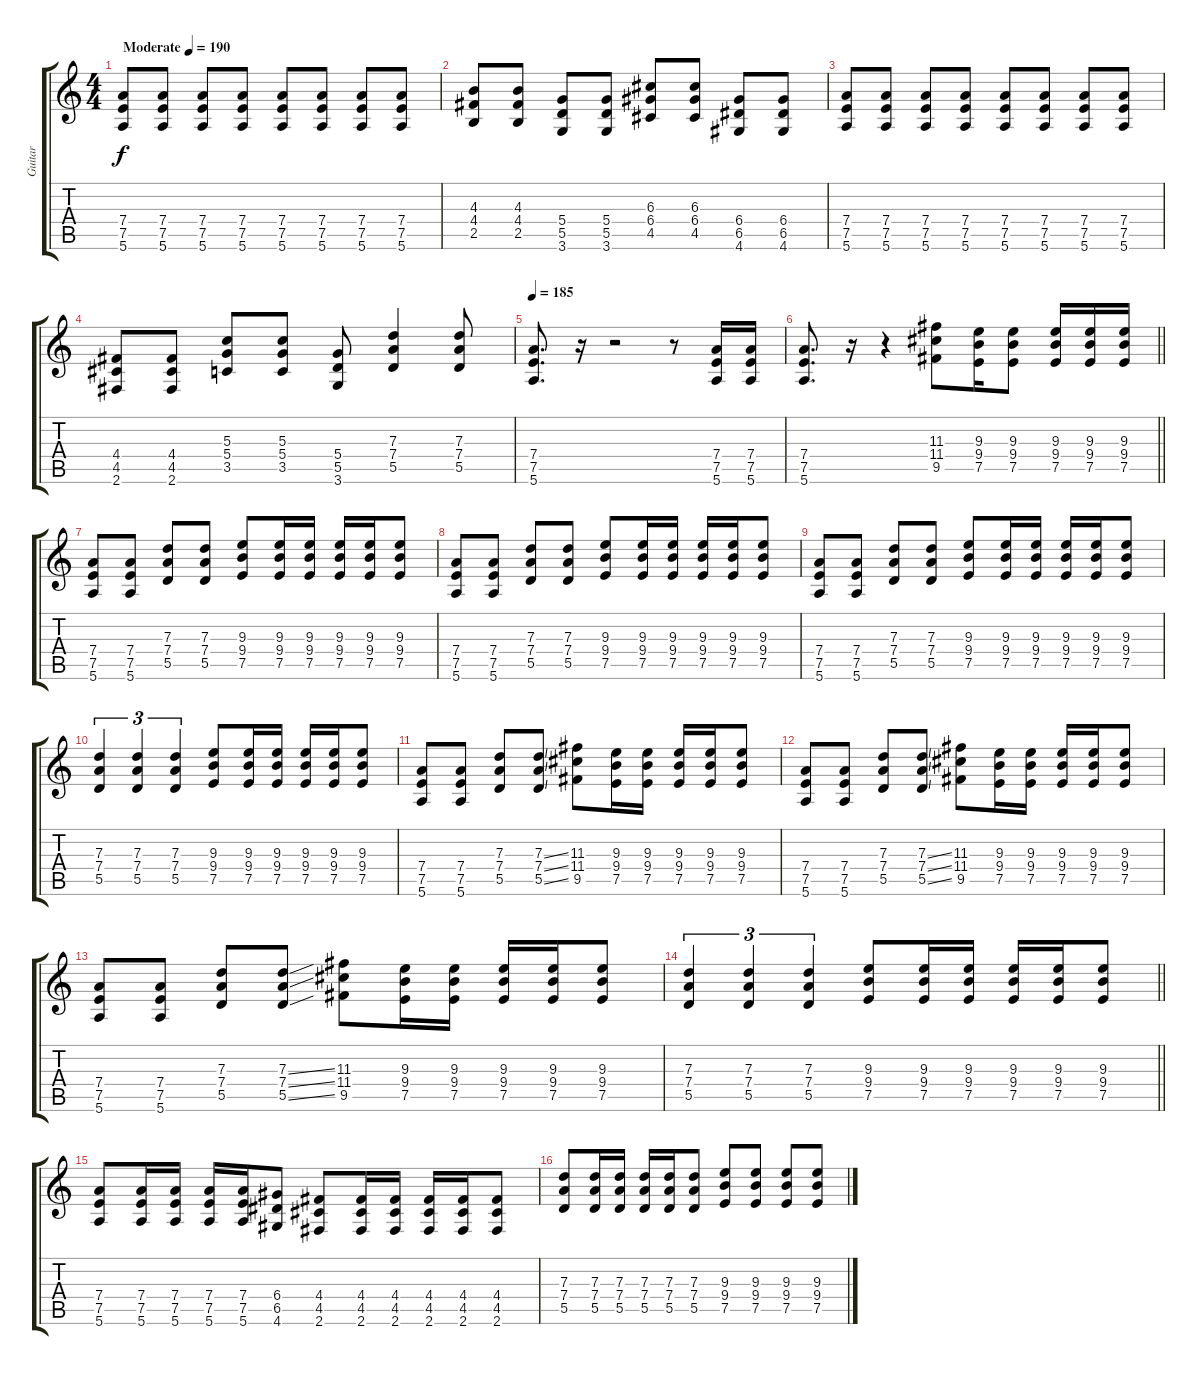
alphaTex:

\track ("Guitar" "Guitar") {instrument distortionguitar}
\staff {score tabs}
\tuning (E4 B3 G3 D3 A2 E2) {hide}
\ts (4 4)
\tempo (190 "Moderate")
\clef g2
\ks c
(7.4 7.5 5.6).8{dy f instrument distortionguitar} (7.4 7.5 5.6).8 (7.4 7.5 5.6).8 (7.4 7.5 5.6).8 (7.4 7.5 5.6).8 (7.4 7.5 5.6).8 (7.4 7.5 5.6).8 (7.4 7.5 5.6).8 |
(4.3 4.4 2.5).8 (4.3 4.4 2.5).8 (5.4 5.5 3.6).8 (5.4 5.5 3.6).8 (6.3 6.4 4.5).8 (6.3 6.4 4.5).8 (6.4 6.5 4.6).8 (6.4 6.5 4.6).8 |
(7.4 7.5 5.6).8 (7.4 7.5 5.6).8 (7.4 7.5 5.6).8 (7.4 7.5 5.6).8 (7.4 7.5 5.6).8 (7.4 7.5 5.6).8 (7.4 7.5 5.6).8 (7.4 7.5 5.6).8 |
(4.4 4.5 2.6).8 (4.4 4.5 2.6).8 (5.3 5.4 3.5).8 (5.3 5.4 3.5).8 (5.4 5.5 3.6).8 (7.3 7.4 5.5).4 (7.3 7.4 5.5).8 |
\tempo 185
(7.4 7.5 5.6).8{d} r.16 r.2 r.8 (7.4 7.5 5.6).16 (7.4 7.5 5.6).16 |
\barLineRight lightlight
(7.4 7.5 5.6).8{d} r.16 r.4 (11.3 11.4 9.5).8 (9.3 9.4 7.5).16 (9.3 9.4 7.5).8 (9.3 9.4 7.5).16 (9.3 9.4 7.5).16 (9.3 9.4 7.5).16 |
\section ("" "")
(7.4 7.5 5.6).8 (7.4 7.5 5.6).8 (7.3 7.4 5.5).8 (7.3 7.4 5.5).8 (9.3 9.4 7.5).8 (9.3 9.4 7.5).16 (9.3 9.4 7.5).16 (9.3 9.4 7.5).16 (9.3 9.4 7.5).16 (9.3 9.4 7.5).8 |
(7.4 7.5 5.6).8 (7.4 7.5 5.6).8 (7.3 7.4 5.5).8 (7.3 7.4 5.5).8 (9.3 9.4 7.5).8 (9.3 9.4 7.5).16 (9.3 9.4 7.5).16 (9.3 9.4 7.5).16 (9.3 9.4 7.5).16 (9.3 9.4 7.5).8 |
(7.4 7.5 5.6).8 (7.4 7.5 5.6).8 (7.3 7.4 5.5).8 (7.3 7.4 5.5).8 (9.3 9.4 7.5).8 (9.3 9.4 7.5).16 (9.3 9.4 7.5).16 (9.3 9.4 7.5).16 (9.3 9.4 7.5).16 (9.3 9.4 7.5).8 |
(7.3 7.4 5.5).4{tu (3 2)} (7.3 7.4 5.5).4{tu (3 2)} (7.3 7.4 5.5).4{tu (3 2)} (9.3 9.4 7.5).8 (9.3 9.4 7.5).16 (9.3 9.4 7.5).16 (9.3 9.4 7.5).16 (9.3 9.4 7.5).16 (9.3 9.4 7.5).8 |
(7.4 7.5 5.6).8 (7.4 7.5 5.6).8 (7.3 7.4 5.5).8 (7.3{ss} 7.4{ss} 5.5{ss}).8 (11.3 11.4 9.5).8 (9.3 9.4 7.5).16 (9.3 9.4 7.5).16 (9.3 9.4 7.5).16 (9.3 9.4 7.5).16 (9.3 9.4 7.5).8 |
(7.4 7.5 5.6).8 (7.4 7.5 5.6).8 (7.3 7.4 5.5).8 (7.3{ss} 7.4{ss} 5.5{ss}).8 (11.3 11.4 9.5).8 (9.3 9.4 7.5).16 (9.3 9.4 7.5).16 (9.3 9.4 7.5).16 (9.3 9.4 7.5).16 (9.3 9.4 7.5).8 |
(7.4 7.5 5.6).8 (7.4 7.5 5.6).8 (7.3 7.4 5.5).8 (7.3{ss} 7.4{ss} 5.5{ss}).8 (11.3 11.4 9.5).8 (9.3 9.4 7.5).16 (9.3 9.4 7.5).16 (9.3 9.4 7.5).16 (9.3 9.4 7.5).16 (9.3 9.4 7.5).8 |
\barLineRight lightlight
(7.3 7.4 5.5).4{tu (3 2)} (7.3 7.4 5.5).4{tu (3 2)} (7.3 7.4 5.5).4{tu (3 2)} (9.3 9.4 7.5).8 (9.3 9.4 7.5).16 (9.3 9.4 7.5).16 (9.3 9.4 7.5).16 (9.3 9.4 7.5).16 (9.3 9.4 7.5).8 |
\section ("" "")
(7.4 7.5 5.6).8 (7.4 7.5 5.6).16 (7.4 7.5 5.6).16 (7.4 7.5 5.6).16 (7.4 7.5 5.6).16 (6.4 6.5 4.6).8 (4.4 4.5 2.6).8 (4.4 4.5 2.6).16 (4.4 4.5 2.6).16 (4.4 4.5 2.6).16 (4.4 4.5 2.6).16 (4.4 4.5 2.6).8 |
(7.3 7.4 5.5).8 (7.3 7.4 5.5).16 (7.3 7.4 5.5).16 (7.3 7.4 5.5).16 (7.3 7.4 5.5).16 (7.3 7.4 5.5).8 (9.3 9.4 7.5).8 (9.3 9.4 7.5).8 (9.3 9.4 7.5).8 (9.3 9.4 7.5).8
